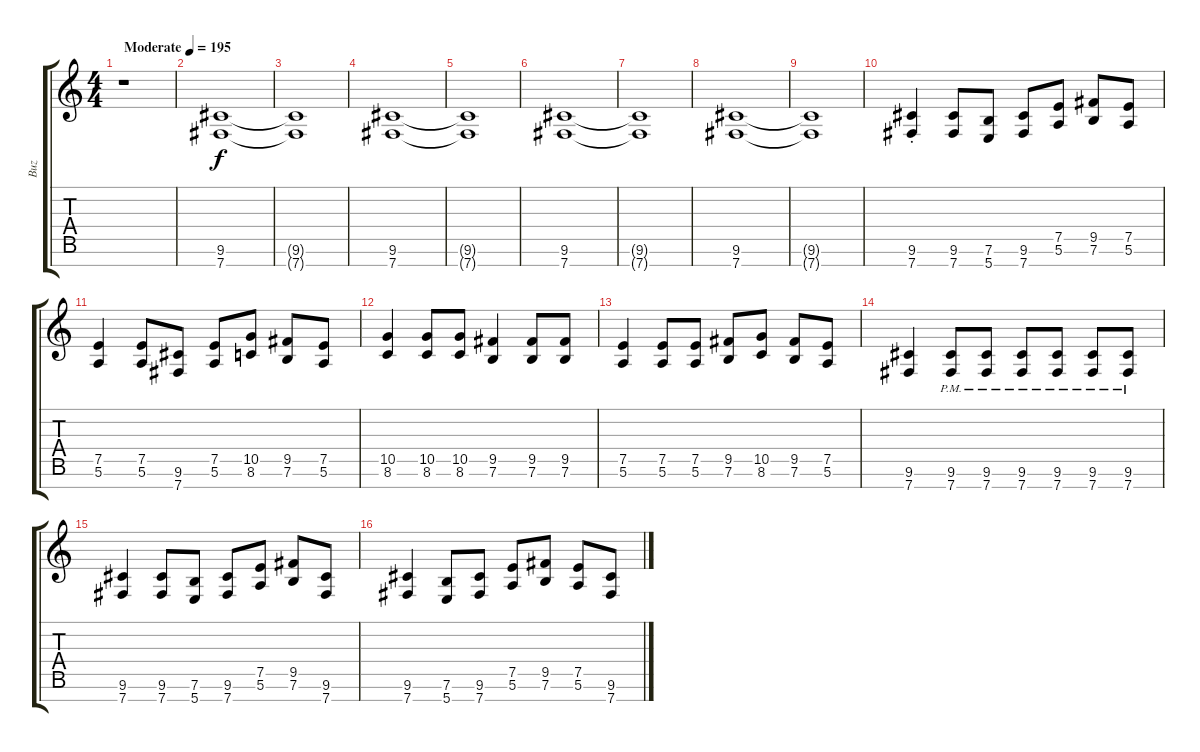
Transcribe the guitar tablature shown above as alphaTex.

\track ("Buz" "Buz") {instrument distortionguitar}
\staff {score tabs}
\tuning (E4 B3 G3 D3 A2 E2 B1) {hide}
\ts (4 4)
\tempo (195 "Moderate")
\clef g2
\ks c
r.1{dy f instrument distortionguitar} |
(9.6 7.7).1 |
(9.6{t} 7.7{t}).1 |
(9.6 7.7).1 |
(9.6{t} 7.7{t}).1 |
(9.6 7.7).1 |
(9.6{t} 7.7{t}).1 |
(9.6 7.7).1 |
(9.6{t} 7.7{t}).1 |
(9.6 7.7{st}).4 (9.6 7.7).8 (7.6 5.7).8 (9.6 7.7).8 (7.5 5.6).8 (9.5 7.6).8 (7.5 5.6).8 |
(7.5 5.6).4 (7.5 5.6).8 (9.6 7.7).8 (7.5 5.6).8 (10.5 8.6).8 (9.5 7.6).8 (7.5 5.6).8 |
(10.5 8.6).4 (10.5 8.6).8 (10.5 8.6).8 (9.5 7.6).4 (9.5 7.6).8 (9.5 7.6).8 |
(7.5 5.6).4 (7.5 5.6).8 (7.5 5.6).8 (9.5 7.6).8 (10.5 8.6).8 (9.5 7.6).8 (7.5 5.6).8 |
(9.6 7.7).4 (9.6{pm} 7.7{pm}).8 (9.6{pm} 7.7{pm}).8 (9.6{pm} 7.7{pm}).8 (9.6{pm} 7.7{pm}).8 (9.6{pm} 7.7{pm}).8 (9.6{pm} 7.7{pm}).8 |
(9.6 7.7).4 (9.6 7.7).8 (7.6 5.7).8 (9.6 7.7).8 (7.5 5.6).8 (9.5 7.6).8 (9.6 7.7).8 |
(9.6 7.7).4 (7.6 5.7).8 (9.6 7.7).8 (7.5 5.6).8 (9.5 7.6).8 (7.5 5.6).8 (9.6 7.7).8
